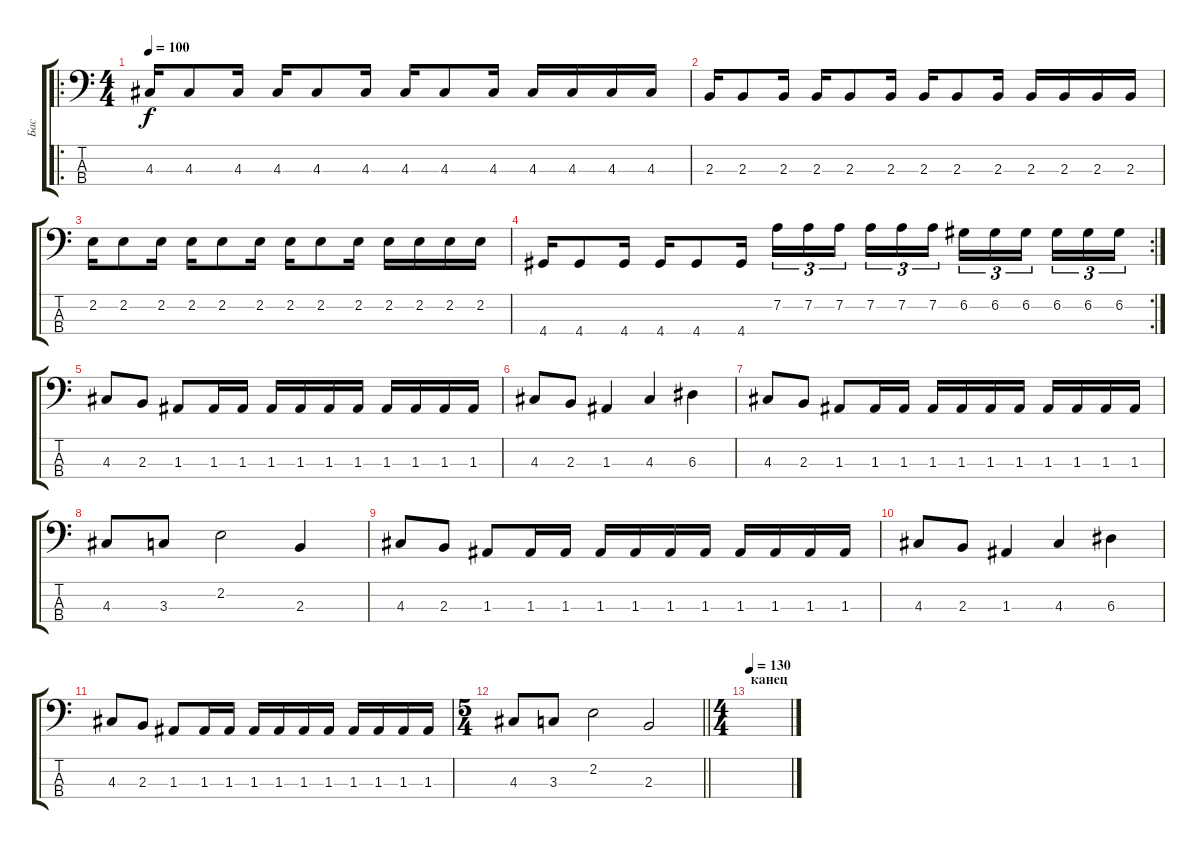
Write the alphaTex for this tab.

\track ("Бас" "Бас") {instrument electricbassfinger}
\staff {score tabs}
\tuning (G2 D2 A1 E1) {hide}
\ro
\ts (4 4)
\tempo 100
\clef f4
\ks c
4.3.16{dy f} 4.3.8 4.3.16 4.3.16 4.3.8 4.3.16 4.3.16 4.3.8 4.3.16 4.3.16 4.3.16 4.3.16 4.3.16 |
2.3.16 2.3.8 2.3.16 2.3.16 2.3.8 2.3.16 2.3.16 2.3.8 2.3.16 2.3.16 2.3.16 2.3.16 2.3.16 |
2.2.16 2.2.8 2.2.16 2.2.16 2.2.8 2.2.16 2.2.16 2.2.8 2.2.16 2.2.16 2.2.16 2.2.16 2.2.16 |
\rc 2
4.4.16 4.4.8 4.4.16 4.4.16 4.4.8 4.4.16 7.2.16{tu (3 2)} 7.2.16{tu (3 2)} 7.2.16{tu (3 2) beam splitsecondary} 7.2.16{tu (3 2)} 7.2.16{tu (3 2)} 7.2.16{tu (3 2)} 6.2.16{tu (3 2)} 6.2.16{tu (3 2)} 6.2.16{tu (3 2) beam splitsecondary} 6.2.16{tu (3 2)} 6.2.16{tu (3 2)} 6.2.16{tu (3 2)} |
4.3.8 2.3.8 1.3.8 1.3.16 1.3.16 1.3.16 1.3.16 1.3.16 1.3.16 1.3.16 1.3.16 1.3.16 1.3.16 |
4.3.8 2.3.8 1.3.4 4.3.4 6.3.4 |
4.3.8 2.3.8 1.3.8 1.3.16 1.3.16 1.3.16 1.3.16 1.3.16 1.3.16 1.3.16 1.3.16 1.3.16 1.3.16 |
4.3.8 3.3.8 2.2.2 2.3.4 |
4.3.8 2.3.8 1.3.8 1.3.16 1.3.16 1.3.16 1.3.16 1.3.16 1.3.16 1.3.16 1.3.16 1.3.16 1.3.16 |
4.3.8 2.3.8 1.3.4 4.3.4 6.3.4 |
4.3.8 2.3.8 1.3.8 1.3.16 1.3.16 1.3.16 1.3.16 1.3.16 1.3.16 1.3.16 1.3.16 1.3.16 1.3.16 |
\ts (5 4)
\barLineRight lightlight
4.3.8 3.3.8 2.2.2 2.3.2 |
\ts (4 4)
\section ("" "канец")
\tempo 130
